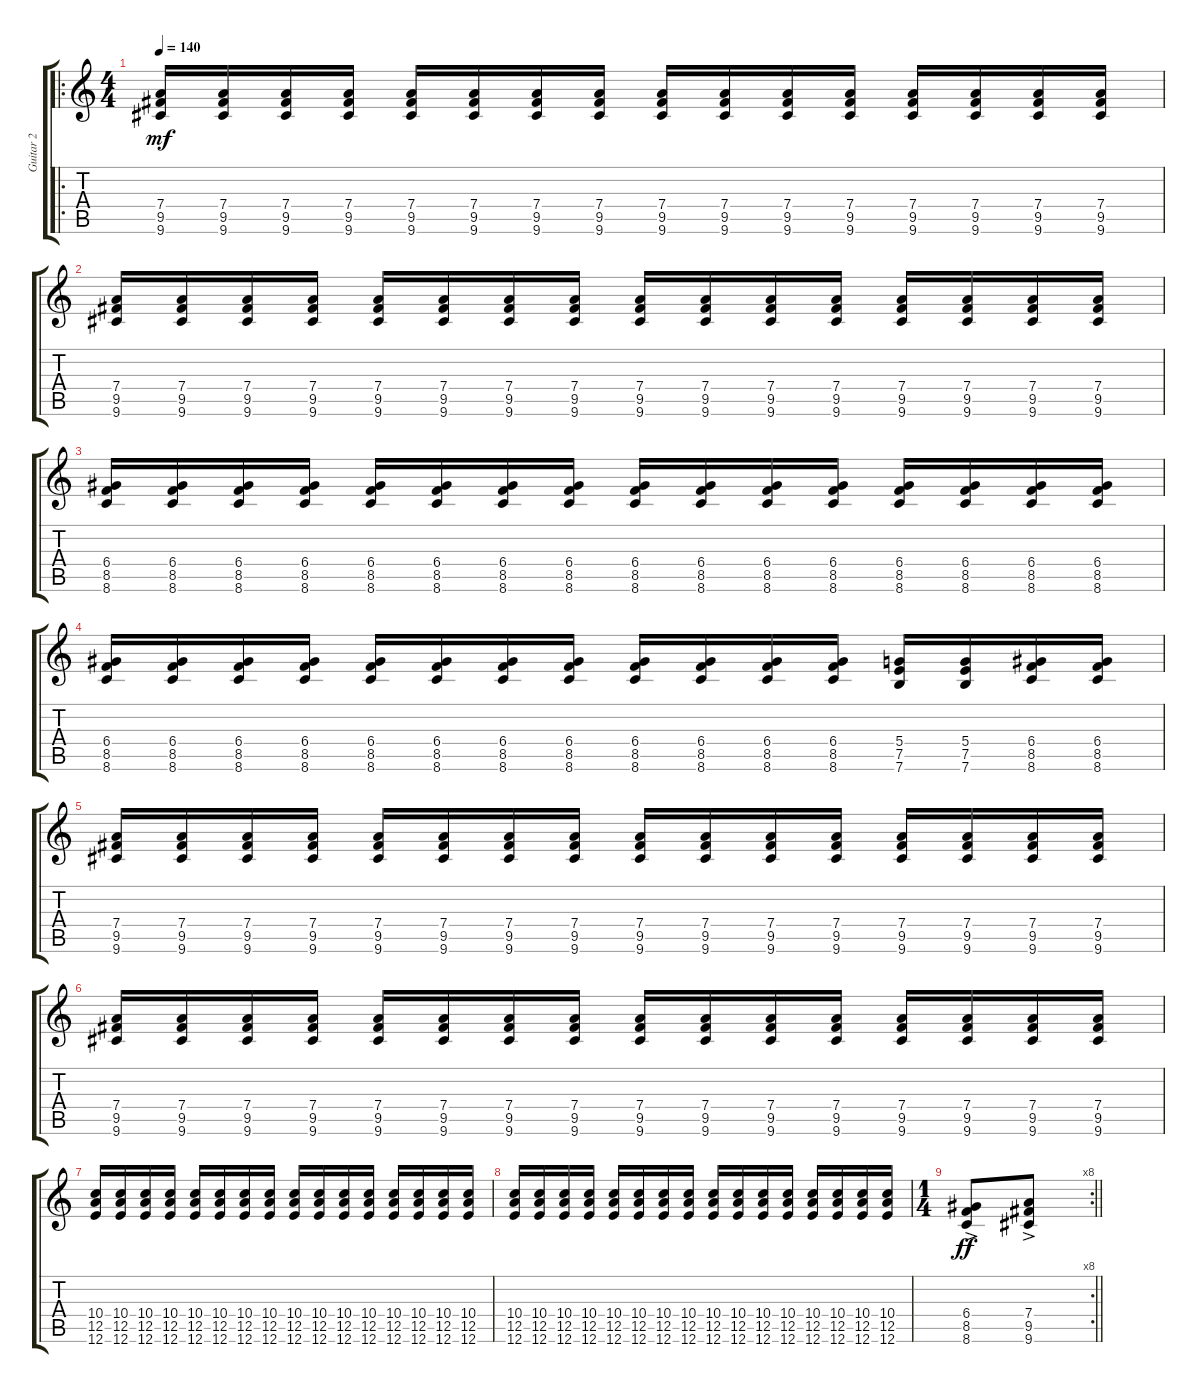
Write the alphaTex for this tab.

\track ("Guitar 2" "Guitar 2") {instrument distortionguitar}
\staff {score tabs}
\tuning (E4 B3 G3 D3 A2 E2) {hide}
\ro
\ts (4 4)
\tempo 140
\clef g2
\ks c
(7.4 9.5 9.6).16{dy mf instrument distortionguitar} (7.4 9.5 9.6).16 (7.4 9.5 9.6).16 (7.4 9.5 9.6).16 (7.4 9.5 9.6).16 (7.4 9.5 9.6).16 (7.4 9.5 9.6).16 (7.4 9.5 9.6).16 (7.4 9.5 9.6).16 (7.4 9.5 9.6).16 (7.4 9.5 9.6).16 (7.4 9.5 9.6).16 (7.4 9.5 9.6).16 (7.4 9.5 9.6).16 (7.4 9.5 9.6).16 (7.4 9.5 9.6).16 |
(7.4 9.5 9.6).16 (7.4 9.5 9.6).16 (7.4 9.5 9.6).16 (7.4 9.5 9.6).16 (7.4 9.5 9.6).16 (7.4 9.5 9.6).16 (7.4 9.5 9.6).16 (7.4 9.5 9.6).16 (7.4 9.5 9.6).16 (7.4 9.5 9.6).16 (7.4 9.5 9.6).16 (7.4 9.5 9.6).16 (7.4 9.5 9.6).16 (7.4 9.5 9.6).16 (7.4 9.5 9.6).16 (7.4 9.5 9.6).16 |
(6.4 8.5 8.6).16 (6.4 8.5 8.6).16 (6.4 8.5 8.6).16 (6.4 8.5 8.6).16 (6.4 8.5 8.6).16 (6.4 8.5 8.6).16 (6.4 8.5 8.6).16 (6.4 8.5 8.6).16 (6.4 8.5 8.6).16 (6.4 8.5 8.6).16 (6.4 8.5 8.6).16 (6.4 8.5 8.6).16 (6.4 8.5 8.6).16 (6.4 8.5 8.6).16 (6.4 8.5 8.6).16 (6.4 8.5 8.6).16 |
(6.4 8.5 8.6).16 (6.4 8.5 8.6).16 (6.4 8.5 8.6).16 (6.4 8.5 8.6).16 (6.4 8.5 8.6).16 (6.4 8.5 8.6).16 (6.4 8.5 8.6).16 (6.4 8.5 8.6).16 (6.4 8.5 8.6).16 (6.4 8.5 8.6).16 (6.4 8.5 8.6).16 (6.4 8.5 8.6).16 (5.4 7.5 7.6).16 (5.4 7.5 7.6).16 (6.4 8.5 8.6).16 (6.4 8.5 8.6).16 |
(7.4 9.5 9.6).16 (7.4 9.5 9.6).16 (7.4 9.5 9.6).16 (7.4 9.5 9.6).16 (7.4 9.5 9.6).16 (7.4 9.5 9.6).16 (7.4 9.5 9.6).16 (7.4 9.5 9.6).16 (7.4 9.5 9.6).16 (7.4 9.5 9.6).16 (7.4 9.5 9.6).16 (7.4 9.5 9.6).16 (7.4 9.5 9.6).16 (7.4 9.5 9.6).16 (7.4 9.5 9.6).16 (7.4 9.5 9.6).16 |
(7.4 9.5 9.6).16 (7.4 9.5 9.6).16 (7.4 9.5 9.6).16 (7.4 9.5 9.6).16 (7.4 9.5 9.6).16 (7.4 9.5 9.6).16 (7.4 9.5 9.6).16 (7.4 9.5 9.6).16 (7.4 9.5 9.6).16 (7.4 9.5 9.6).16 (7.4 9.5 9.6).16 (7.4 9.5 9.6).16 (7.4 9.5 9.6).16 (7.4 9.5 9.6).16 (7.4 9.5 9.6).16 (7.4 9.5 9.6).16 |
(10.4 12.5 12.6).16 (10.4 12.5 12.6).16 (10.4 12.5 12.6).16 (10.4 12.5 12.6).16 (10.4 12.5 12.6).16 (10.4 12.5 12.6).16 (10.4 12.5 12.6).16 (10.4 12.5 12.6).16 (10.4 12.5 12.6).16 (10.4 12.5 12.6).16 (10.4 12.5 12.6).16 (10.4 12.5 12.6).16 (10.4 12.5 12.6).16 (10.4 12.5 12.6).16 (10.4 12.5 12.6).16 (10.4 12.5 12.6).16 |
(10.4 12.5 12.6).16 (10.4 12.5 12.6).16 (10.4 12.5 12.6).16 (10.4 12.5 12.6).16 (10.4 12.5 12.6).16 (10.4 12.5 12.6).16 (10.4 12.5 12.6).16 (10.4 12.5 12.6).16 (10.4 12.5 12.6).16 (10.4 12.5 12.6).16 (10.4 12.5 12.6).16 (10.4 12.5 12.6).16 (10.4 12.5 12.6).16 (10.4 12.5 12.6).16 (10.4 12.5 12.6).16 (10.4 12.5 12.6).16 |
\rc 8
\ts (1 4)
\barLineRight lightlight
(6.4{ac} 8.5{ac} 8.6{ac}).8{dy ff} (7.4{ac} 9.5{ac} 9.6{ac}).8
